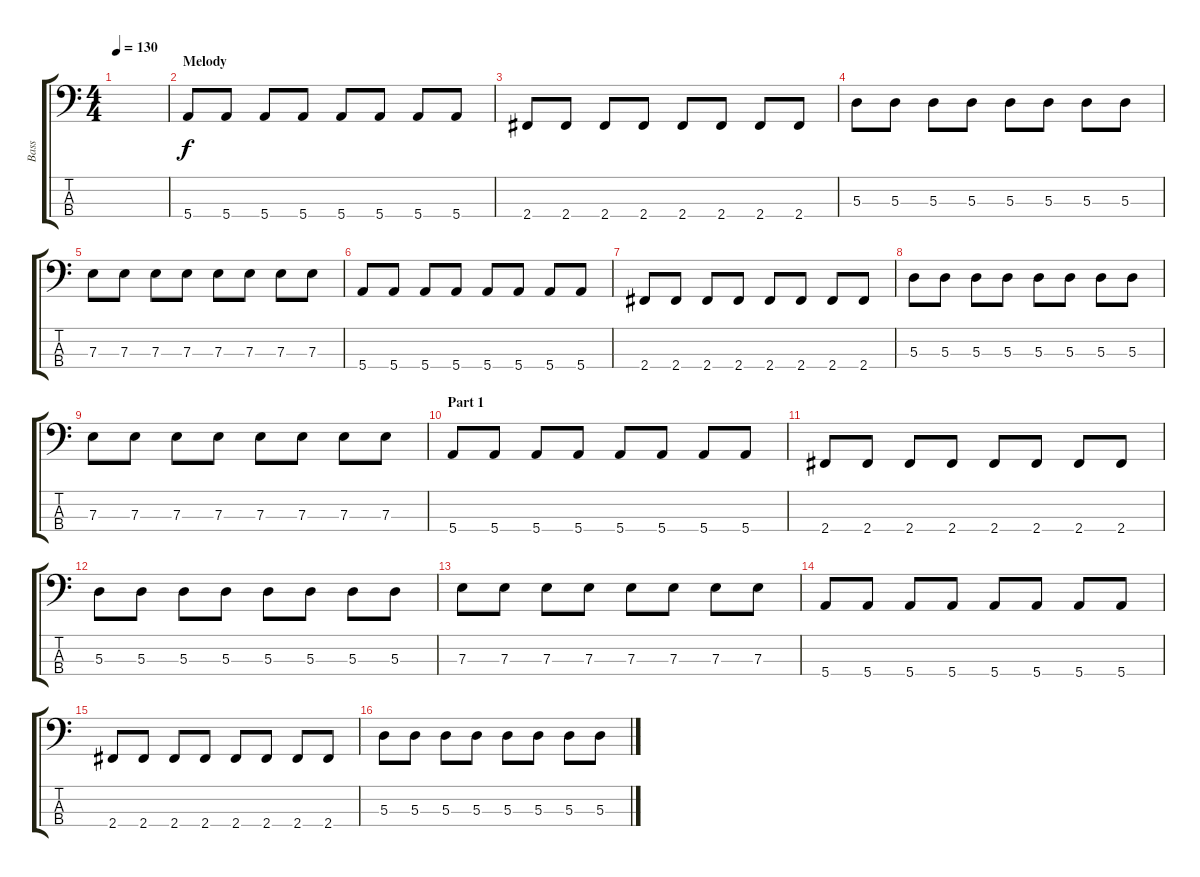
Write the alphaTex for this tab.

\track ("Bass" "Bass") {instrument electricbasspick}
\staff {score tabs}
\tuning (G2 D2 A1 E1) {hide}
\ts (4 4)
\tempo 130
\clef f4
\ks c
|
\section ("" "Melody")
5.4.8 5.4.8 5.4.8 5.4.8 5.4.8 5.4.8 5.4.8 5.4.8 |
2.4.8 2.4.8 2.4.8 2.4.8 2.4.8 2.4.8 2.4.8 2.4.8 |
5.3.8 5.3.8 5.3.8 5.3.8 5.3.8 5.3.8 5.3.8 5.3.8 |
7.3.8 7.3.8 7.3.8 7.3.8 7.3.8 7.3.8 7.3.8 7.3.8 |
5.4.8 5.4.8 5.4.8 5.4.8 5.4.8 5.4.8 5.4.8 5.4.8 |
2.4.8 2.4.8 2.4.8 2.4.8 2.4.8 2.4.8 2.4.8 2.4.8 |
5.3.8 5.3.8 5.3.8 5.3.8 5.3.8 5.3.8 5.3.8 5.3.8 |
7.3.8 7.3.8 7.3.8 7.3.8 7.3.8 7.3.8 7.3.8 7.3.8 |
\section ("" "Part 1")
5.4.8 5.4.8 5.4.8 5.4.8 5.4.8 5.4.8 5.4.8 5.4.8 |
2.4.8 2.4.8 2.4.8 2.4.8 2.4.8 2.4.8 2.4.8 2.4.8 |
5.3.8 5.3.8 5.3.8 5.3.8 5.3.8 5.3.8 5.3.8 5.3.8 |
7.3.8 7.3.8 7.3.8 7.3.8 7.3.8 7.3.8 7.3.8 7.3.8 |
5.4.8 5.4.8 5.4.8 5.4.8 5.4.8 5.4.8 5.4.8 5.4.8 |
2.4.8 2.4.8 2.4.8 2.4.8 2.4.8 2.4.8 2.4.8 2.4.8 |
5.3.8 5.3.8 5.3.8 5.3.8 5.3.8 5.3.8 5.3.8 5.3.8
